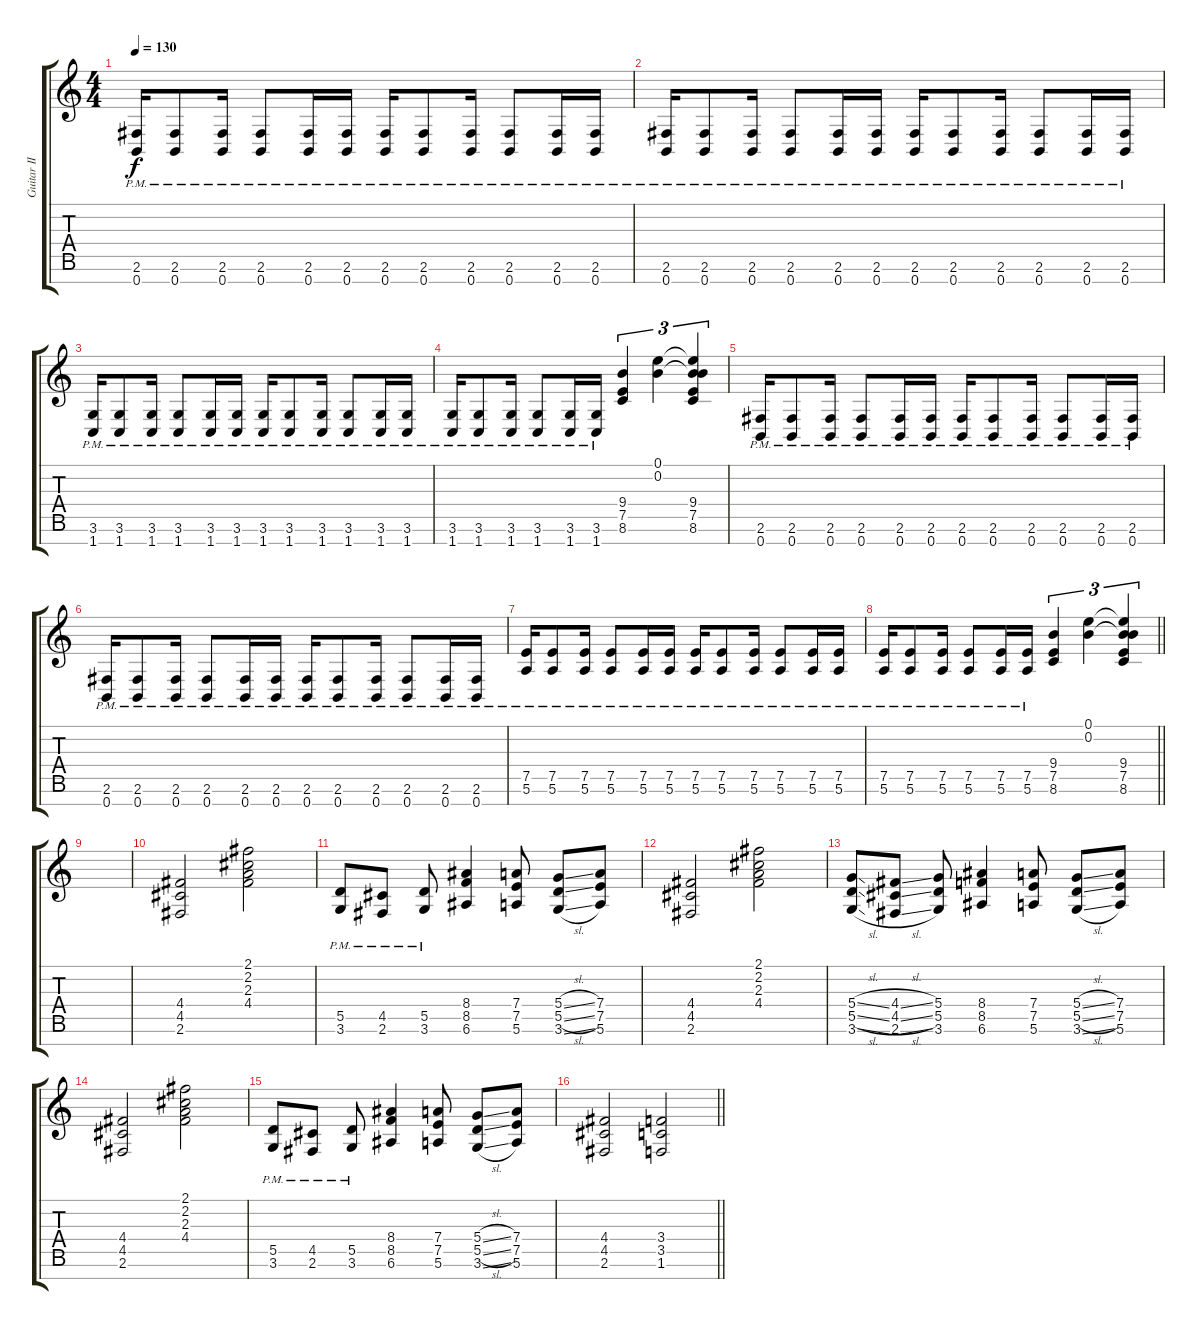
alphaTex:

\track ("Guitar II" "Guitar II") {instrument distortionguitar}
\staff {score tabs}
\tuning (E4 B3 G3 D3 A2 E2 B1) {hide}
\ts (4 4)
\tempo 130
\clef g2
\ks c
(2.6{pm} 0.7{pm}).16{dy f} (2.6{pm} 0.7{pm}).8 (2.6{pm} 0.7{pm}).16 (2.6{pm} 0.7{pm}).8 (2.6{pm} 0.7{pm}).16 (2.6{pm} 0.7{pm}).16 (2.6{pm} 0.7{pm}).16 (2.6{pm} 0.7{pm}).8 (2.6{pm} 0.7{pm}).16 (2.6{pm} 0.7{pm}).8 (2.6{pm} 0.7{pm}).16 (2.6{pm} 0.7{pm}).16 |
(2.6{pm} 0.7{pm}).16 (2.6{pm} 0.7{pm}).8 (2.6{pm} 0.7{pm}).16 (2.6{pm} 0.7{pm}).8 (2.6{pm} 0.7{pm}).16 (2.6{pm} 0.7{pm}).16 (2.6{pm} 0.7{pm}).16 (2.6{pm} 0.7{pm}).8 (2.6{pm} 0.7{pm}).16 (2.6{pm} 0.7{pm}).8 (2.6{pm} 0.7{pm}).16 (2.6{pm} 0.7{pm}).16 |
(3.6{pm} 1.7{pm}).16 (3.6{pm} 1.7{pm}).8 (3.6{pm} 1.7{pm}).16 (3.6{pm} 1.7{pm}).8 (3.6{pm} 1.7{pm}).16 (3.6{pm} 1.7{pm}).16 (3.6{pm} 1.7{pm}).16 (3.6{pm} 1.7{pm}).8 (3.6{pm} 1.7{pm}).16 (3.6{pm} 1.7{pm}).8 (3.6{pm} 1.7{pm}).16 (3.6{pm} 1.7{pm}).16 |
(3.6{pm} 1.7{pm}).16 (3.6{pm} 1.7{pm}).8 (3.6{pm} 1.7{pm}).16 (3.6{pm} 1.7{pm}).8 (3.6{pm} 1.7{pm}).16 (3.6{pm} 1.7{pm}).16 (9.4 7.5 8.6).4{tu (3 2)} (0.1 0.2).4{tu (3 2)} (0.1{t} 0.2{t} 9.4 7.5 8.6).4{tu (3 2)} |
(2.6{pm} 0.7{pm}).16 (2.6{pm} 0.7{pm}).8 (2.6{pm} 0.7{pm}).16 (2.6{pm} 0.7{pm}).8 (2.6{pm} 0.7{pm}).16 (2.6{pm} 0.7{pm}).16 (2.6{pm} 0.7{pm}).16 (2.6{pm} 0.7{pm}).8 (2.6{pm} 0.7{pm}).16 (2.6{pm} 0.7{pm}).8 (2.6{pm} 0.7{pm}).16 (2.6{pm} 0.7{pm}).16 |
(2.6{pm} 0.7{pm}).16 (2.6{pm} 0.7{pm}).8 (2.6{pm} 0.7{pm}).16 (2.6{pm} 0.7{pm}).8 (2.6{pm} 0.7{pm}).16 (2.6{pm} 0.7{pm}).16 (2.6{pm} 0.7{pm}).16 (2.6{pm} 0.7{pm}).8 (2.6{pm} 0.7{pm}).16 (2.6{pm} 0.7{pm}).8 (2.6{pm} 0.7{pm}).16 (2.6{pm} 0.7{pm}).16 |
(7.5{pm} 5.6{pm}).16 (7.5{pm} 5.6{pm}).8 (7.5{pm} 5.6{pm}).16 (7.5{pm} 5.6{pm}).8 (7.5{pm} 5.6{pm}).16 (7.5{pm} 5.6{pm}).16 (7.5{pm} 5.6{pm}).16 (7.5{pm} 5.6{pm}).8 (7.5{pm} 5.6{pm}).16 (7.5{pm} 5.6{pm}).8 (7.5{pm} 5.6{pm}).16 (7.5{pm} 5.6{pm}).16 |
\barLineRight lightlight
(7.5{pm} 5.6{pm}).16 (7.5{pm} 5.6{pm}).8 (7.5{pm} 5.6{pm}).16 (7.5{pm} 5.6{pm}).8 (7.5{pm} 5.6{pm}).16 (7.5{pm} 5.6{pm}).16 (9.4 7.5 8.6).4{tu (3 2)} (0.1 0.2).4{tu (3 2)} (0.1{t} 0.2{t} 9.4 7.5 8.6).4{tu (3 2)} |
\section ("" "")
|
(4.4 4.5 2.6).2 (2.1 2.2 2.3 4.4).2 |
(5.5{pm} 3.6{pm}).8 (4.5{pm} 2.6{pm}).8 (5.5{pm} 3.6{pm}).8 (8.4 8.5 6.6).4 (7.4 7.5 5.6).8 (5.4{sl} 5.5{sl} 3.6{sl}).8 (7.4 7.5 5.6).8 |
(4.4 4.5 2.6).2 (2.1 2.2 2.3 4.4).2 |
(5.4{sl} 5.5{sl} 3.6{sl}).8 (4.4{sl} 4.5{sl} 2.6{sl}).8 (5.4 5.5 3.6).8 (8.4 8.5 6.6).4 (7.4 7.5 5.6).8 (5.4{sl} 5.5{sl} 3.6{sl}).8 (7.4 7.5 5.6).8 |
(4.4 4.5 2.6).2 (2.1 2.2 2.3 4.4).2 |
(5.5{pm} 3.6{pm}).8 (4.5{pm} 2.6{pm}).8 (5.5{pm} 3.6{pm}).8 (8.4 8.5 6.6).4 (7.4 7.5 5.6).8 (5.4{sl} 5.5{sl} 3.6{sl}).8 (7.4 7.5 5.6).8 |
\barLineRight lightlight
(4.4 4.5 2.6).2 (3.4 3.5 1.6).2
